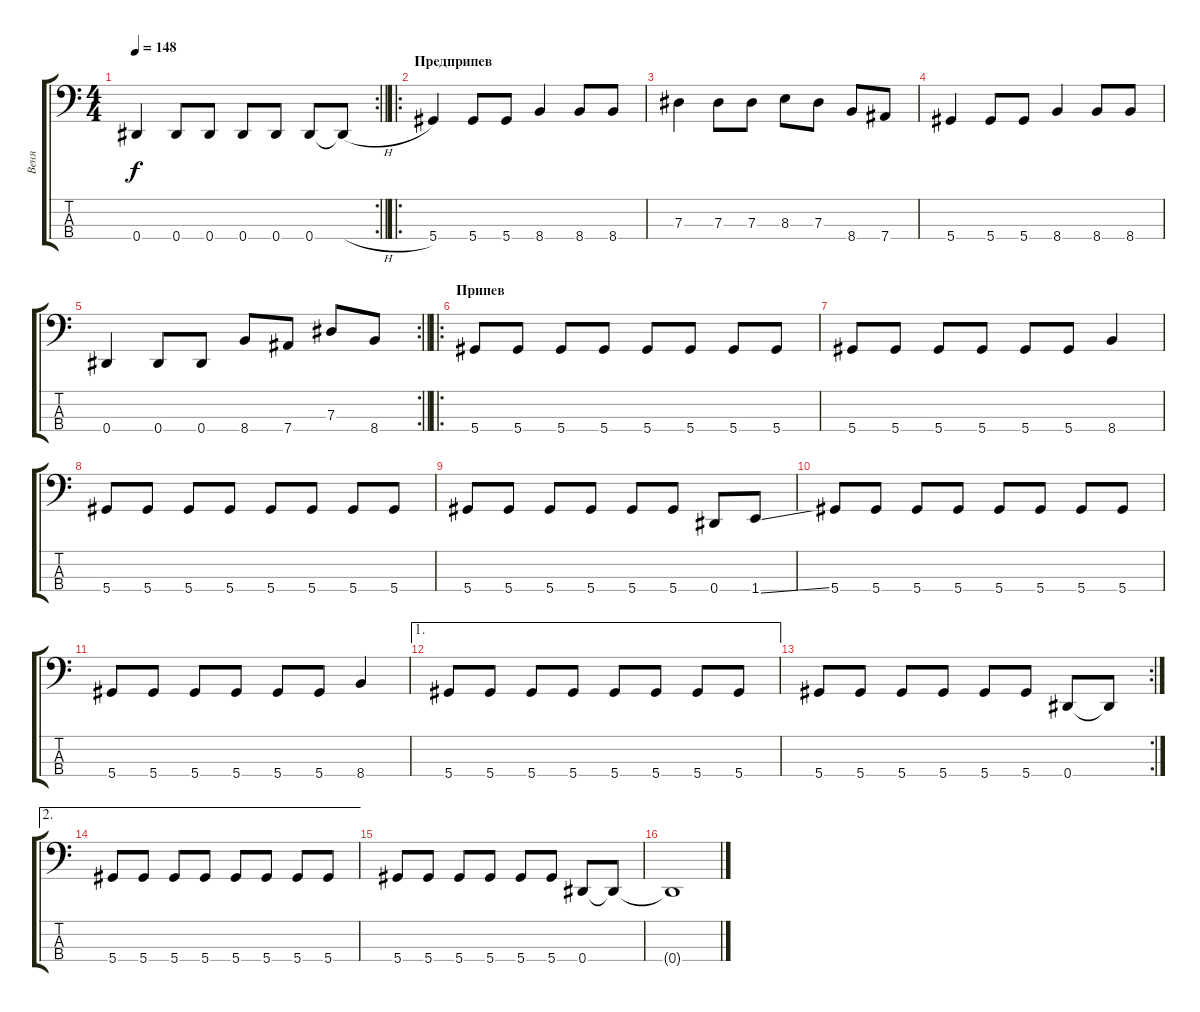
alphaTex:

\track ("Веня" "Веня") {instrument electricbasspick}
\staff {score tabs}
\tuning (Gb2 Db2 Ab1 Eb1) {hide}
\rc 2
\ts (4 4)
\tempo 148
\clef f4
\barLineRight lightlight
\ks c
0.4.4{dy f} 0.4.8 0.4.8 0.4.8 0.4.8 0.4.8 0.4{h t}.8 |
\ro
\section ("" "Предприпев")
5.4.4 5.4.8 5.4.8 8.4.4 8.4.8 8.4.8 |
7.3.4 7.3.8 7.3.8 8.3.8 7.3.8 8.4.8 7.4.8 |
5.4.4 5.4.8 5.4.8 8.4.4 8.4.8 8.4.8 |
\rc 2
\barLineRight lightlight
0.4.4 0.4.8 0.4.8 8.4.8 7.4.8 7.3.8 8.4.8 |
\ro
\section ("" "Припев")
5.4.8 5.4.8 5.4.8 5.4.8 5.4.8 5.4.8 5.4.8 5.4.8 |
5.4.8 5.4.8 5.4.8 5.4.8 5.4.8 5.4.8 8.4.4 |
5.4.8 5.4.8 5.4.8 5.4.8 5.4.8 5.4.8 5.4.8 5.4.8 |
5.4.8 5.4.8 5.4.8 5.4.8 5.4.8 5.4.8 0.4.8 1.4{ss}.8 |
5.4.8 5.4.8 5.4.8 5.4.8 5.4.8 5.4.8 5.4.8 5.4.8 |
5.4.8 5.4.8 5.4.8 5.4.8 5.4.8 5.4.8 8.4.4 |
\ae 1
5.4.8 5.4.8 5.4.8 5.4.8 5.4.8 5.4.8 5.4.8 5.4.8 |
\rc 2
5.4.8 5.4.8 5.4.8 5.4.8 5.4.8 5.4.8 0.4.8 0.4{t}.8 |
\ae 2
5.4.8 5.4.8 5.4.8 5.4.8 5.4.8 5.4.8 5.4.8 5.4.8 |
5.4.8 5.4.8 5.4.8 5.4.8 5.4.8 5.4.8 0.4.8 0.4{t}.8 |
0.4{t}.1
